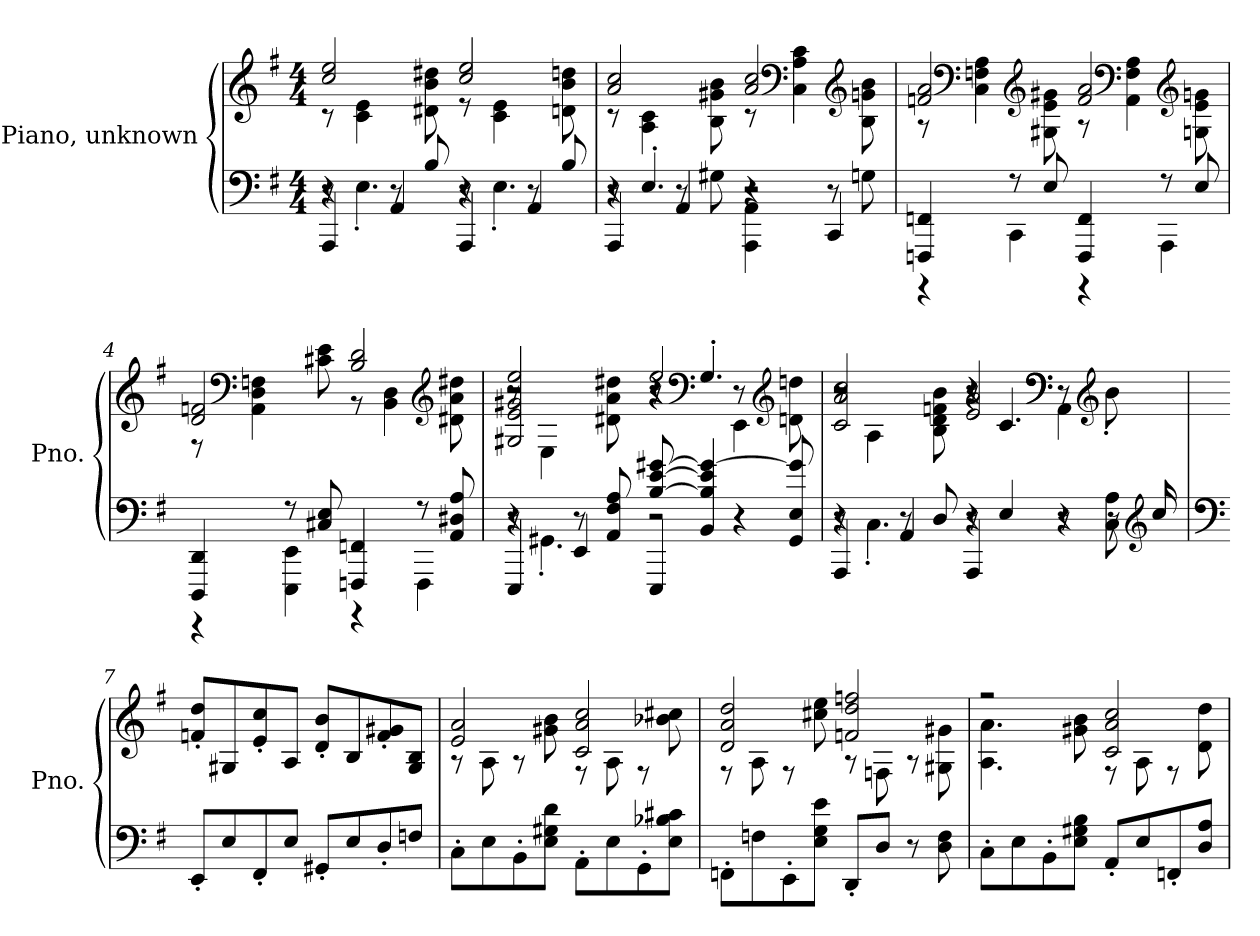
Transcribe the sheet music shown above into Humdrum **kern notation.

**kern	**kern
*part1	*part1
*staff2	*staff1
*I"Piano, unknown	*
*I'Pno.	*
*clefF4	*clefG2
*k[f#]	*k[f#]
*M4/4	*M4/4
*MM120	*MM120
=1	=1
*^	*^
*	*^	*	*
4r	8r	4AAA/	2cc/ 2ee/	8r
.	4.E'\	.	.	4c\ 4e\
8r	.	4AA/	.	.
8B/	.	.	.	8d#X\ 8b\ 8dd#X\
4r	8r	4AAA/	2cc/ 2ee/	8r
.	4.E'\	.	.	4c\ 4e\
8r	.	4AA/	.	.
8B/	.	.	.	8dn\ 8b\ 8ddn\
=2	=2	=2	=2	=2
8r	4r	4AAA/	2a/ 2cc/	8r
4.E'/	.	.	.	4A\ 4c\
.	8r	4AA/	.	.
.	8G#X\	.	.	8B\ 8g#X\ 8b\
2r	4AAA\ 4AA\	4r	2a/ 2cc/	8r
*	*	*	*clefF4	*
.	.	.	.	4C\ 4A\ 4c\
.	8r	4CC/	.	.
*	*	*	*clefG2	*
.	8Gn\	.	.	8B\ 8gn\ 8b\
*	*v	*v	*	*
=3	=3	=3	=3
4FFFn/ 4FFn/	4r	2fn/ 2a/	8r
*	*	*clefF4	*
.	.	.	4C\ 4Fn\ 4A\
8r	4CC\	.	.
*	*	*clefG2	*
8E/	.	.	8G#X\ 8e\ 8g#X\
4FFF/ 4FF/	4r	2f/ 2a/	8r
*	*	*clefF4	*
.	.	.	4AA\ 4F\ 4A\
8r	4AAA\	.	.
*	*	*clefG2	*
8E/	.	.	8Gn\ 8e\ 8gn\
!!LO:LB:g=z	!!
=4	=4	=4	=4
4DDD/ 4DD/	4r	2d/ 2fn/	8r
*	*	*clefF4	*
.	.	.	4AA\ 4D\ 4Fn\
8r	4EEE\ 4EE\	.	.
8C#X/ 8E/	.	.	8c#X\ 8e\
4FFFn/ 4FFn/	4r	2B/ 2d/	8r
.	.	.	4BB\ 4D\
8r	4FFF\	.	.
*	*	*clefG2	*
8AA/ 8D#X/ 8A/	.	.	8d#X\ 8a\ 8dd#X\
=5	=5	=5	=5
*	*^	*^	*^
4r	8r	4EEE/	2G#X/ 2e/ 2g#X/ 2ee/	8r	2r	2r
.	4.GG#X'\	.	.	4E\	.	.
8r	.	4EE/	.	.	.	.
8AA/ 8F#/ 8A/	.	.	.	8d#X\ 8a\ 8dd#X\	.	.
[8B/ [8e/ [8g#X/	2r	4EEE/	2ee/	4r	8r	4r
*	*	*	*clefF4	*	*	*
4BB/ 4B/] 4e/] 4g#/_	.	.	.	.	4.G#'/	.
.	.	4r	.	8r	.	4EE\
*	*	*	*clefG2	*	*	*
8GG#/ 8E/ 8g#/]	.	.	.	8dn\ 8ddn\	.	.
!!LO:LB:g=z	!!	!!	!!
=6	=6	=6	=6	=6	=6	=6
4r	8r	4AAA/	2c/ 2a/ 2cc/	8r	2r	2r
.	4.C'\	.	.	4A\	.	.
8r	.	4AA/	.	.	.	.
8D/	.	.	.	8B\ 8d\ 8fn\ 8b\	.	.
8r	4r	4AAA/	2e/ 2a/	4r	8r	4r
4E/	.	.	.	.	4.c/	.
*	*	*	*clefF4	*	*	*
.	8r	4r	.	8r	.	4AA\
*	*	*	*clefG2	*	*	*
16r	8C\ 8A\	.	.	8b'\	.	.
*clefG2	*	*	*	*	*	*
16cc/	.	.	.	.	.	.
*v	*v	*v	*	*	*	*
*	*v	*v	*v	*v
=7	=7
*clefF4	*
8EE'/L	8fn/' 8dd/'L
8E/	8G#X/
8FF#'/	8e/' 8cc/'
8E/J	8A/J
8GG#X'/L	8d/' 8b/'L
8E/	8B/
8D'/	8f/' 8g#X/'
8Fn/J	8G#/ 8B/J
=8	=8
*	*^
8C'\L	2e/ 2a/	8r
8E\	.	8A\
8BB'\	.	8r
8E\ 8G#X\ 8d\J	.	8g#X\ 8b\
8AA'\L	2c/ 2a/ 2cc/	8r
8E\	.	8A\
8GG'\	.	8r
8E\ 8B-X\ 8c#X\J	.	8b-X\ 8cc#X\
!!LO:LB:g=z	!!
=9	=9	=9
8FFn'\L	2d/ 2a/ 2dd/	8r
8Fn\	.	8A\
8EE'\	.	8r
8E\ 8G\ 8e\J	.	8cc#X\ 8ee\
8DD'/L	2fn/ 2dd/ 2ffn/	8r
8D/J	.	8Fn\
8r	.	8r
8D\ 8F\	.	8G#X\ 8g#X\
=10	=10	=10
8C'\L	2r	4.A\ 4.a\
8E\	.	.
8BB'\	.	.
8E\ 8G#X\ 8B\J	.	8g#X\ 8b\
8AA'/L	2c/ 2a/ 2cc/	8r
8E/	.	8A\
8FFn'/	.	8r
8D/ 8A/J	.	8d\ 8dd\
*	*v	*v
=	=
*-	*-
